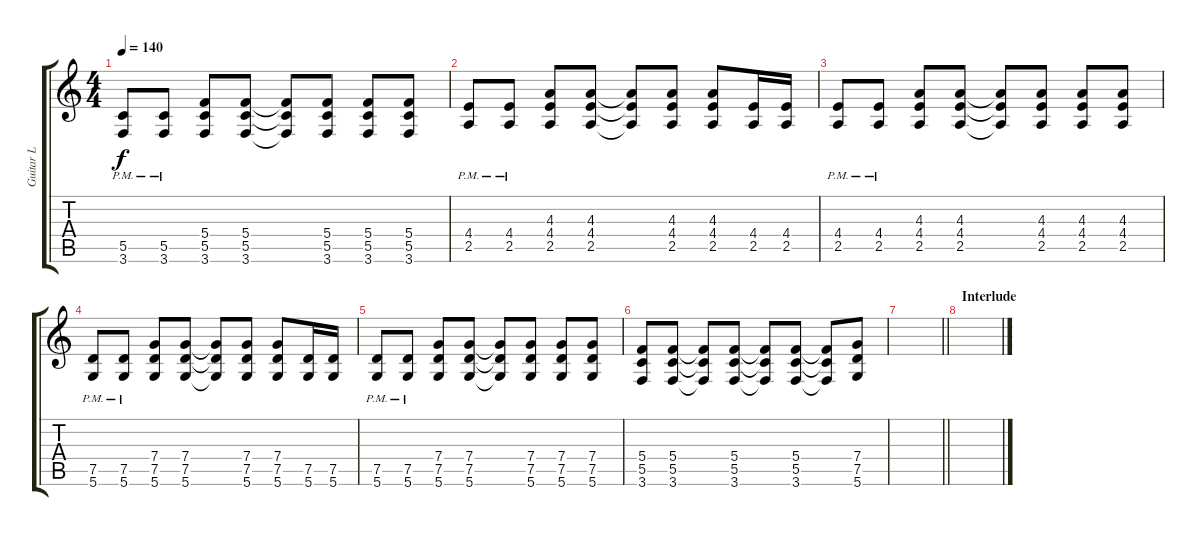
\track ("Guitar L" "Guitar L") {instrument distortionguitar}
\staff {score tabs}
\tuning (D4 A3 F3 C3 G2 D2) {hide}
\ts (4 4)
\tempo 140
\clef g2
\ks c
(5.5{pm} 3.6{pm}).8{dy f} (5.5{pm} 3.6{pm}).8 (5.4 5.5 3.6).8 (5.4 5.5 3.6).8 (5.4{t} 5.5{t} 3.6{t}).8 (5.4 5.5 3.6).8 (5.4 5.5 3.6).8 (5.4 5.5 3.6).8 |
(4.4{pm} 2.5{pm}).8 (4.4{pm} 2.5{pm}).8 (4.3 4.4 2.5).8 (4.3 4.4 2.5).8 (4.3{t} 4.4{t} 2.5{t}).8 (4.3 4.4 2.5).8 (4.3 4.4 2.5).8 (4.4 2.5).16 (4.4 2.5).16 |
(4.4{pm} 2.5{pm}).8 (4.4{pm} 2.5{pm}).8 (4.3 4.4 2.5).8 (4.3 4.4 2.5).8 (4.3{t} 4.4{t} 2.5{t}).8 (4.3 4.4 2.5).8 (4.3 4.4 2.5).8 (4.3 4.4 2.5).8 |
(7.5{pm} 5.6{pm}).8 (7.5{pm} 5.6{pm}).8 (7.4 7.5 5.6).8 (7.4 7.5 5.6).8 (7.4{t} 7.5{t} 5.6{t}).8 (7.4 7.5 5.6).8 (7.4 7.5 5.6).8 (7.5 5.6).16 (7.5 5.6).16 |
(7.5{pm} 5.6{pm}).8 (7.5{pm} 5.6{pm}).8 (7.4 7.5 5.6).8 (7.4 7.5 5.6).8 (7.4{t} 7.5{t} 5.6{t}).8 (7.4 7.5 5.6).8 (7.4 7.5 5.6).8 (7.4 7.5 5.6).8 |
(5.4 5.5 3.6).8 (5.4 5.5 3.6).8 (5.4{t} 5.5{t} 3.6{t}).8 (5.4 5.5 3.6).8 (5.4{t} 5.5{t} 3.6{t}).8 (5.4 5.5 3.6).8 (5.4{t} 5.5{t} 3.6{t}).8 (7.4 7.5 5.6).8 |
\barLineRight lightlight
|
\section ("" "Interlude")
